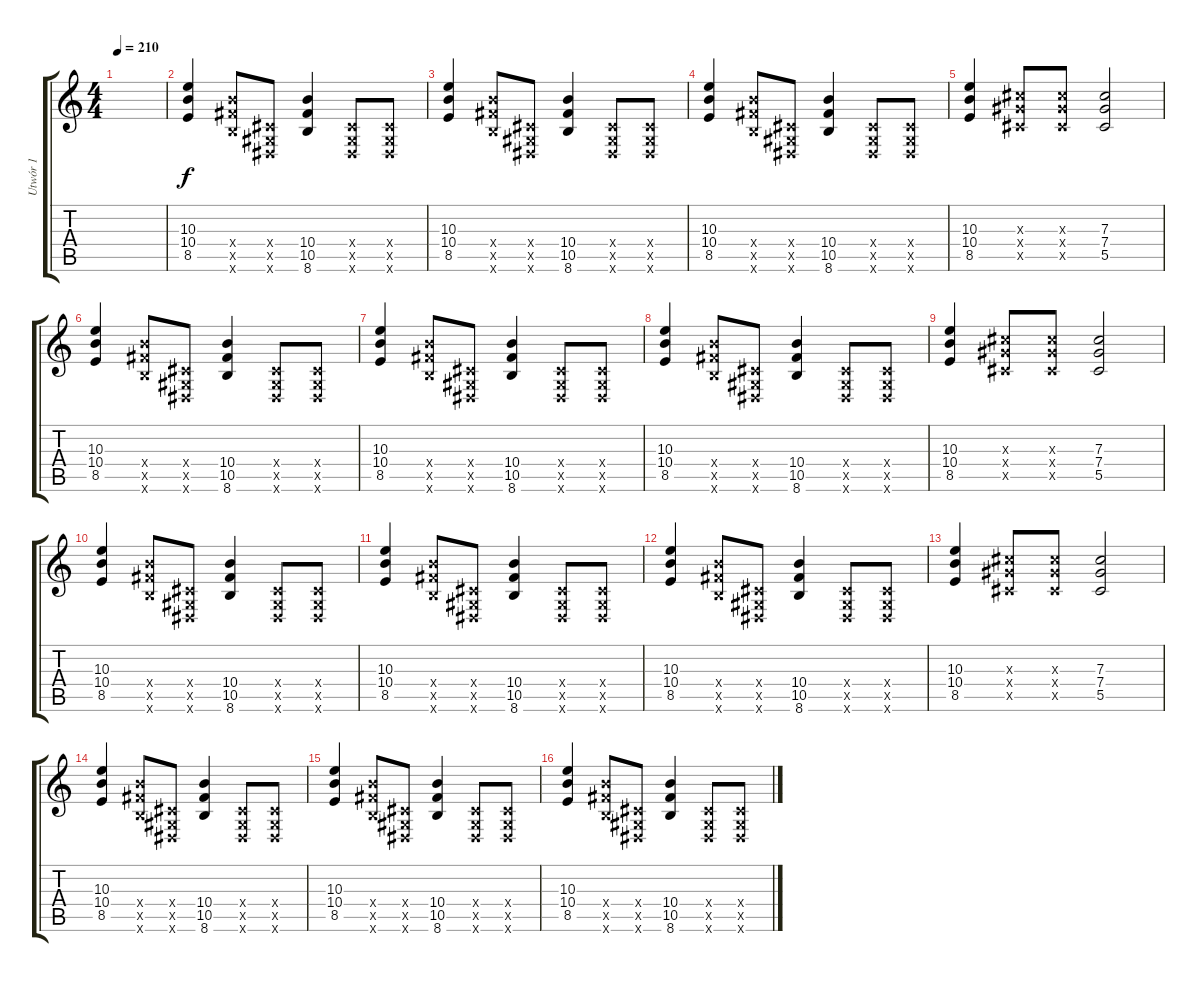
\track ("Utwór 1" "Utwór 1") {instrument distortionguitar}
\staff {score tabs}
\tuning (Eb4 Bb3 Gb3 Db3 Ab2 Eb2) {hide}
\ts (4 4)
\tempo 210
\clef g2
\ks c
|
(10.3 10.4 8.5).4 (10.4{x} 10.5{x} 8.6{x}).8 (0.4{x} 0.5{x} 0.6{x}).8 (10.4 10.5 8.6).4 (0.4{x} 0.5{x} 0.6{x}).8 (0.4{x} 0.5{x} 0.6{x}).8 |
(10.3 10.4 8.5).4 (10.4{x} 10.5{x} 8.6{x}).8 (0.4{x} 0.5{x} 0.6{x}).8 (10.4 10.5 8.6).4 (0.4{x} 0.5{x} 0.6{x}).8 (0.4{x} 0.5{x} 0.6{x}).8 |
(10.3 10.4 8.5).4 (10.4{x} 10.5{x} 8.6{x}).8 (0.4{x} 0.5{x} 0.6{x}).8 (10.4 10.5 8.6).4 (0.4{x} 0.5{x} 0.6{x}).8 (0.4{x} 0.5{x} 0.6{x}).8 |
(10.3 10.4 8.5).4 (7.3{x} 7.4{x} 5.5{x}).8 (7.3{x} 7.4{x} 5.5{x}).8 (7.3 7.4 5.5).2 |
(10.3 10.4 8.5).4 (10.4{x} 10.5{x} 8.6{x}).8 (0.4{x} 0.5{x} 0.6{x}).8 (10.4 10.5 8.6).4 (0.4{x} 0.5{x} 0.6{x}).8 (0.4{x} 0.5{x} 0.6{x}).8 |
(10.3 10.4 8.5).4 (10.4{x} 10.5{x} 8.6{x}).8 (0.4{x} 0.5{x} 0.6{x}).8 (10.4 10.5 8.6).4 (0.4{x} 0.5{x} 0.6{x}).8 (0.4{x} 0.5{x} 0.6{x}).8 |
(10.3 10.4 8.5).4 (10.4{x} 10.5{x} 8.6{x}).8 (0.4{x} 0.5{x} 0.6{x}).8 (10.4 10.5 8.6).4 (0.4{x} 0.5{x} 0.6{x}).8 (0.4{x} 0.5{x} 0.6{x}).8 |
(10.3 10.4 8.5).4 (7.3{x} 7.4{x} 5.5{x}).8 (7.3{x} 7.4{x} 5.5{x}).8 (7.3 7.4 5.5).2 |
(10.3 10.4 8.5).4 (10.4{x} 10.5{x} 8.6{x}).8 (0.4{x} 0.5{x} 0.6{x}).8 (10.4 10.5 8.6).4 (0.4{x} 0.5{x} 0.6{x}).8 (0.4{x} 0.5{x} 0.6{x}).8 |
(10.3 10.4 8.5).4 (10.4{x} 10.5{x} 8.6{x}).8 (0.4{x} 0.5{x} 0.6{x}).8 (10.4 10.5 8.6).4 (0.4{x} 0.5{x} 0.6{x}).8 (0.4{x} 0.5{x} 0.6{x}).8 |
(10.3 10.4 8.5).4 (10.4{x} 10.5{x} 8.6{x}).8 (0.4{x} 0.5{x} 0.6{x}).8 (10.4 10.5 8.6).4 (0.4{x} 0.5{x} 0.6{x}).8 (0.4{x} 0.5{x} 0.6{x}).8 |
(10.3 10.4 8.5).4 (7.3{x} 7.4{x} 5.5{x}).8 (7.3{x} 7.4{x} 5.5{x}).8 (7.3 7.4 5.5).2 |
(10.3 10.4 8.5).4 (10.4{x} 10.5{x} 8.6{x}).8 (0.4{x} 0.5{x} 0.6{x}).8 (10.4 10.5 8.6).4 (0.4{x} 0.5{x} 0.6{x}).8 (0.4{x} 0.5{x} 0.6{x}).8 |
(10.3 10.4 8.5).4 (10.4{x} 10.5{x} 8.6{x}).8 (0.4{x} 0.5{x} 0.6{x}).8 (10.4 10.5 8.6).4 (0.4{x} 0.5{x} 0.6{x}).8 (0.4{x} 0.5{x} 0.6{x}).8 |
(10.3 10.4 8.5).4 (10.4{x} 10.5{x} 8.6{x}).8 (0.4{x} 0.5{x} 0.6{x}).8 (10.4 10.5 8.6).4 (0.4{x} 0.5{x} 0.6{x}).8 (0.4{x} 0.5{x} 0.6{x}).8
